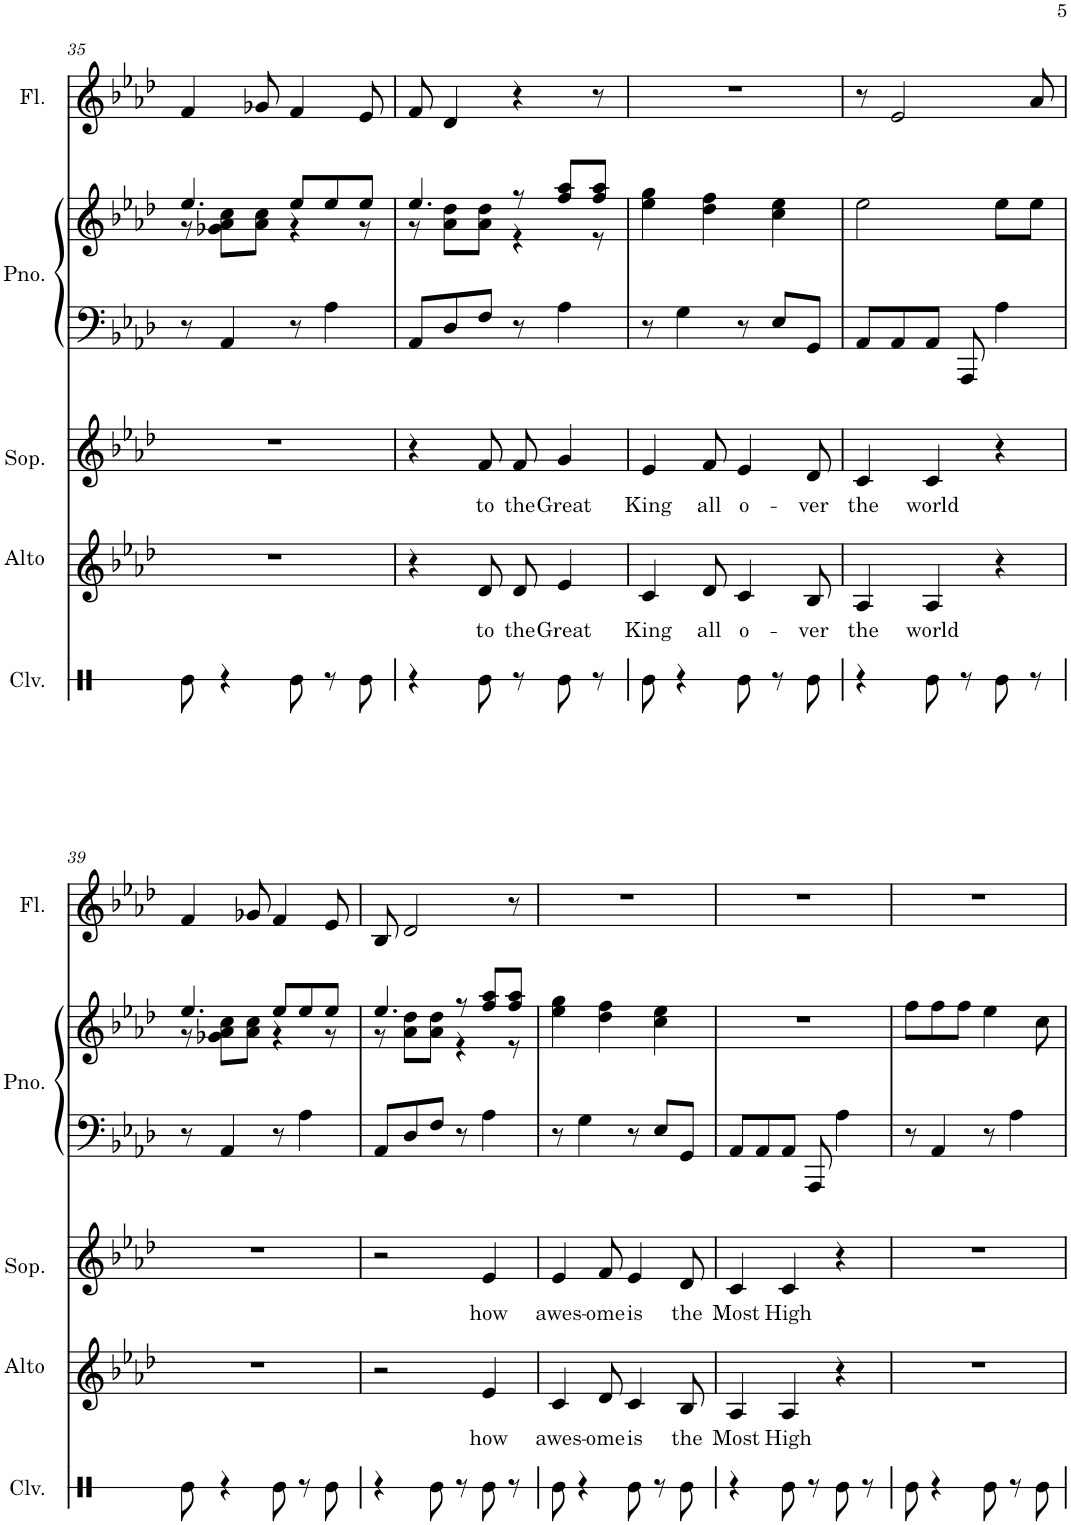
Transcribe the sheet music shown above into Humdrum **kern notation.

**kern	**kern	**text	**kern	**text	**kern	**kern	**kern
*part4	*part3	*part3	*part3	*part3	*part2	*part2	*part1
*staff6	*staff5	*staff5	*staff4	*staff4	*staff3	*staff2	*staff1
*I"Claves	*I"Soprano    Alto	*	*	*	*I"Piano	*	*I"Flute
*I'Clv.	*I'Sop.    Alto	*	*	*	*I'Pno.	*	*I'Fl.
!!LO:PB:g=z
*clefX	*clefG2	*	*clefG2	*	*clefF4	*clefG2	*clefG2
*k[]	*k[b-e-a-d-]	*	*k[b-e-a-d-]	*	*k[b-e-a-d-]	*k[b-e-a-d-]	*k[b-e-a-d-]
*M6/8	*M6/8	*	*M6/8	*	*M6/8	*M6/8	*M6/8
=35	=35	=35	=35	=35	=35	=35	=35
*	*	*	*	*	*	*^	*
8Re\	2.r	.	2.r	.	8r	4.ee-/	8r	4f/
4r	.	.	.	.	4AA-/	.	8g-X\ 8a-\ 8cc\L	.
.	.	.	.	.	.	.	8a-\ 8cc\J	8g-X/
8Re\	.	.	.	.	8r	8ee-/L	4r	4f/
8r	.	.	.	.	4A-\	8ee-/	.	.
8Re\	.	.	.	.	.	8ee-/J	8r	8e-/
=36	=36	=36	=36	=36	=36	=36	=36	=36
4r	4r	.	4r	.	8AA-/L	4.ee-/	8r	8f/
.	.	.	.	.	8D-/	.	8a-\ 8dd-\L	4d-/
!	!	!LO:LY:b	!	!LO:LY:b	!	!	!	!
8Re\	8d-/	to	8f/	to	8F/J	.	8a-\ 8dd-\J	.
!	!	!LO:LY:b	!	!LO:LY:b	!	!	!	!
8r	8d-/	the	8f/	the	8r	8r	4r	4r
!	!	!LO:LY:b	!	!LO:LY:b	!	!	!	!
8Re\	4e-/	Great	4g/	Great	4A-\	8ff/ 8aa-/L	.	.
8r	.	.	.	.	.	8ff/ 8aa-/J	8r	8r
=37	=37	=37	=37	=37	=37	=37	=37	=37
!	!	!LO:LY:b	!	!LO:LY:b	!	!	!	!
*	*	*	*	*	*	*v	*v	*
8Re\	4c/	King	4e-/	King	8r	4ee-\ 4gg\	2.r
4r	.	.	.	.	4G\	.	.
!	!	!LO:LY:b	!	!LO:LY:b	!	!	!
.	8d-/	all	8f/	all	.	4dd-\ 4ff\	.
!	!	!LO:LY:b	!	!LO:LY:b	!	!	!
8Re\	4c/	o-	4e-/	o-	8r	.	.
8r	.	.	.	.	8E-/L	4cc\ 4ee-\	.
!	!	!LO:LY:b	!	!LO:LY:b	!	!	!
8Re\	8B-/	-ver	8d-/	-ver	8GG/J	.	.
=38	=38	=38	=38	=38	=38	=38	=38
!	!	!LO:LY:b	!	!LO:LY:b	!	!	!
4r	4A-/	the	4c/	the	8AA-/L	2ee-\	8r
.	.	.	.	.	8AA-/	.	2e-/
!	!	!LO:LY:b	!	!LO:LY:b	!	!	!
8Re\	4A-/	world	4c/	world	8AA-/J	.	.
8r	.	.	.	.	8AAA-/	.	.
8Re\	4r	.	4r	.	4A-\	8ee-\L	.
8r	.	.	.	.	.	8ee-\J	8a-/
!!LO:LB:g=z
=39	=39	=39	=39	=39	=39	=39	=39
*	*	*	*	*	*	*^	*
8Re\	2.r	.	2.r	.	8r	4.ee-/	8r	4f/
4r	.	.	.	.	4AA-/	.	8g-X\ 8a-\ 8cc\L	.
.	.	.	.	.	.	.	8a-\ 8cc\J	8g-X/
8Re\	.	.	.	.	8r	8ee-/L	4r	4f/
8r	.	.	.	.	4A-\	8ee-/	.	.
8Re\	.	.	.	.	.	8ee-/J	8r	8e-/
=40	=40	=40	=40	=40	=40	=40	=40	=40
4r	2r	.	2r	.	8AA-/L	4.ee-/	8r	8B-/
.	.	.	.	.	8D-/	.	8a-\ 8dd-\L	2d-/
8Re\	.	.	.	.	8F/J	.	8a-\ 8dd-\J	.
8r	.	.	.	.	8r	8r	4r	.
!	!	!LO:LY:b	!	!LO:LY:b	!	!	!	!
8Re\	4e-/	how	4e-/	how	4A-\	8ff/ 8aa-/L	.	.
8r	.	.	.	.	.	8ff/ 8aa-/J	8r	8r
=41	=41	=41	=41	=41	=41	=41	=41	=41
!	!	!LO:LY:b	!	!LO:LY:b	!	!	!	!
*	*	*	*	*	*	*v	*v	*
8Re\	4c/	awes-	4e-/	awes-	8r	4ee-\ 4gg\	2.r
4r	.	.	.	.	4G\	.	.
!	!	!LO:LY:b	!	!LO:LY:b	!	!	!
.	8d-/	-ome	8f/	-ome	.	4dd-\ 4ff\	.
!	!	!LO:LY:b	!	!LO:LY:b	!	!	!
8Re\	4c/	is	4e-/	is	8r	.	.
8r	.	.	.	.	8E-/L	4cc\ 4ee-\	.
!	!	!LO:LY:b	!	!LO:LY:b	!	!	!
8Re\	8B-/	the	8d-/	the	8GG/J	.	.
=42	=42	=42	=42	=42	=42	=42	=42
!	!	!LO:LY:b	!	!LO:LY:b	!	!	!
4r	4A-/	Most	4c/	Most	8AA-/L	2.r	2.r
.	.	.	.	.	8AA-/	.	.
!	!	!LO:LY:b	!	!LO:LY:b	!	!	!
8Re\	4A-/	High	4c/	High	8AA-/J	.	.
8r	.	.	.	.	8AAA-/	.	.
8Re\	4r	.	4r	.	4A-\	.	.
8r	.	.	.	.	.	.	.
=43	=43	=43	=43	=43	=43	=43	=43
8Re\	2.r	.	2.r	.	8r	8ff\L	2.r
4r	.	.	.	.	4AA-/	8ff\	.
.	.	.	.	.	.	8ff\J	.
8Re\	.	.	.	.	8r	4ee-\	.
8r	.	.	.	.	4A-\	.	.
8Re\	.	.	.	.	.	8cc\	.
=	=	=	=	=	=	=	=
*-	*-	*-	*-	*-	*-	*-	*-
